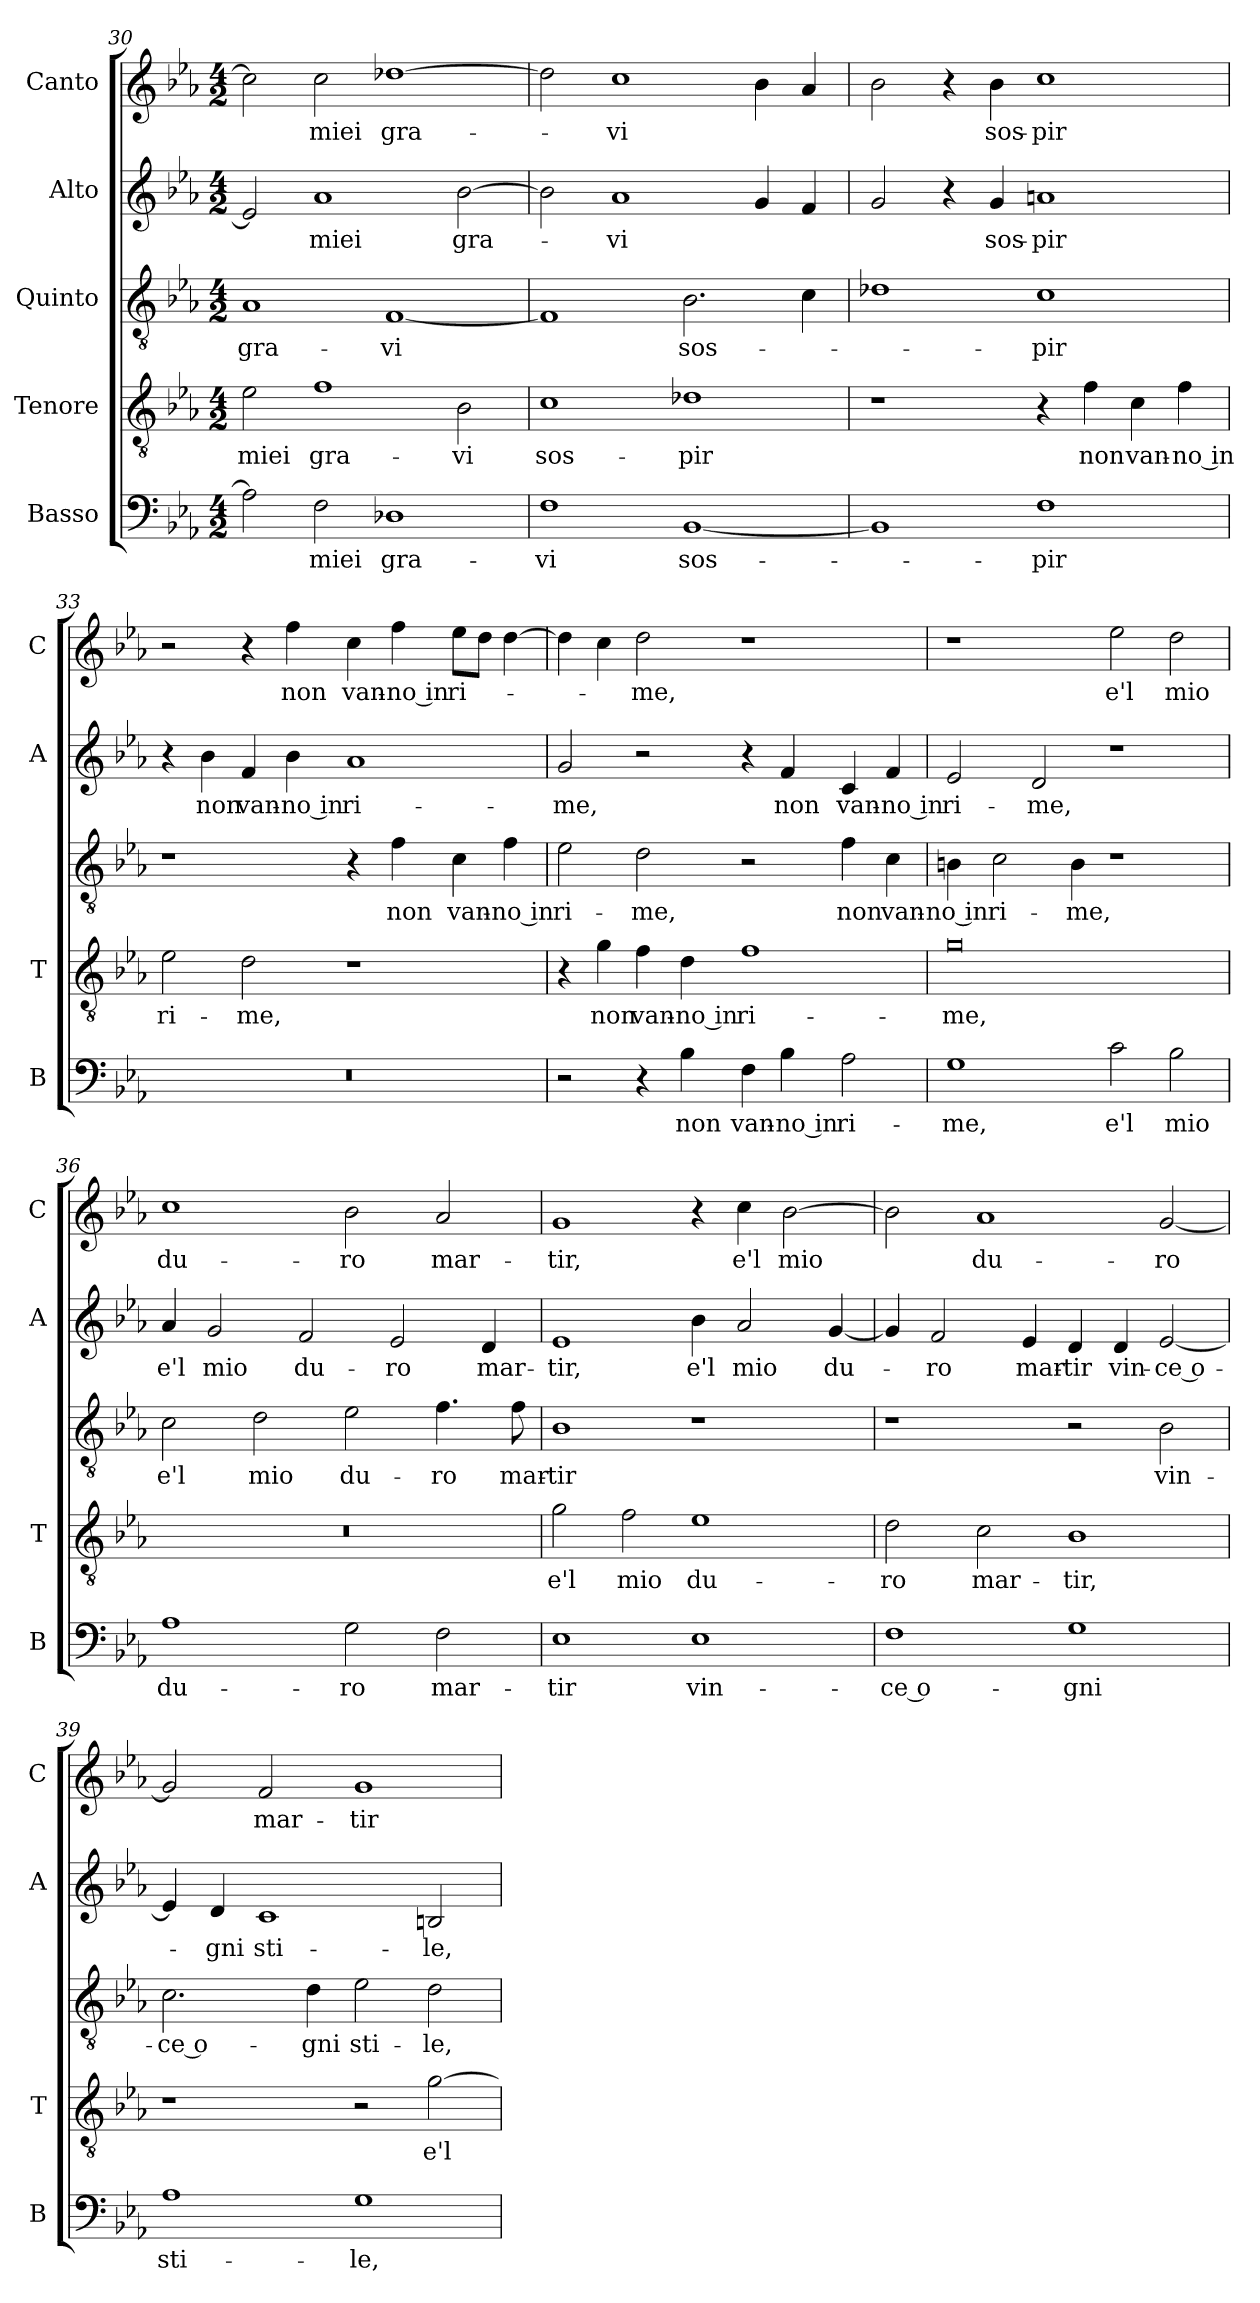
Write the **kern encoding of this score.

**kern	**text	**kern	**text	**kern	**text	**kern	**text	**kern	**text
*part5	*part5	*part4	*part4	*part3	*part3	*part2	*part2	*part1	*part1
*staff5	*staff5	*staff4	*staff4	*staff3	*staff3	*staff2	*staff2	*staff1	*staff1
*I"Basso	*	*I"Tenore	*	*I"Quinto	*	*I"Alto	*	*I"Canto	*
*I'B	*	*I'T	*	*	*	*I'A	*	*I'C	*
*clefF4	*	*clefGv2	*	*clefGv2	*	*clefG2	*	*clefG2	*
*k[b-e-a-]	*	*k[b-e-a-]	*	*k[b-e-a-]	*	*k[b-e-a-]	*	*k[b-e-a-]	*
*E-:	*	*E-:	*	*E-:	*	*E-:	*	*E-:	*
*M4/2	*	*M4/2	*	*M4/2	*	*M4/2	*	*M4/2	*
=30	=30	=30	=30	=30	=30	=30	=30	=30	=30
!	!	!	!LO:LY:b	!	!LO:LY:b	!	!	!	!
2A-\]	.	2e-\	miei	1A-	gra-	2e-/]	.	2cc\]	.
!	!LO:LY:b	!	!LO:LY:b	!	!	!	!LO:LY:b	!	!LO:LY:b
2F\	miei	1f	gra-	.	.	1a-	miei	2cc\	miei
!	!LO:LY:b	!	!	!	!LO:LY:b	!	!	!	!LO:LY:b
1D-X	gra-	.	.	[1F	-vi	.	.	[1dd-X	gra-
!	!	!	!LO:LY:b	!	!	!	!LO:LY:b	!	!
.	.	2B-\	-vi	.	.	[2b-\	gra-	.	.
=31	=31	=31	=31	=31	=31	=31	=31	=31	=31
!	!LO:LY:b	!	!LO:LY:b	!	!	!	!	!	!
1F	-vi	1c	sos-	1F]	.	2b-\]	.	2dd-\]	.
!	!	!	!	!	!	!	!LO:LY:b	!	!LO:LY:b
.	.	.	.	.	.	1a-	-vi	1cc	-vi
!	!LO:LY:b	!	!LO:LY:b	!	!LO:LY:b	!	!	!	!
[1BB-	sos-	1d-X	-pir	2.B-\	sos-	.	.	.	.
.	.	.	.	.	.	4g/	.	4b-\	.
.	.	.	.	4c\	.	4f/	.	4a-/	.
!!LO:LB:g=z
=32	=32	=32	=32	=32	=32	=32	=32	=32	=32
1BB-]	.	1r	.	1d-X	.	2g/	.	2b-\	.
.	.	.	.	.	.	4r	.	4r	.
!	!	!	!	!	!	!	!LO:LY:b	!	!LO:LY:b
.	.	.	.	.	.	4g/	sos-	4b-\	sos-
!	!LO:LY:b	!	!	!	!LO:LY:b	!	!LO:LY:b	!	!LO:LY:b
1F	-pir	4r	.	1c	-pir	1an	-pir	1cc	-pir
!	!	!	!LO:LY:b	!	!	!	!	!	!
.	.	4f\	non	.	.	.	.	.	.
!	!	!	!LO:LY:b	!	!	!	!	!	!
.	.	4c\	van-	.	.	.	.	.	.
!	!	!	!LO:LY:b	!	!	!	!	!	!
.	.	4f\	-no in	.	.	.	.	.	.
=33	=33	=33	=33	=33	=33	=33	=33	=33	=33
!	!	!	!LO:LY:b	!	!	!	!	!	!
0r	.	2e-\	ri-	1r	.	4r	.	2r	.
!	!	!	!	!	!	!	!LO:LY:b	!	!
.	.	.	.	.	.	4b-\	non	.	.
!	!	!	!LO:LY:b	!	!	!	!LO:LY:b	!	!
.	.	2d\	-me,	.	.	4f/	van-	4r	.
!	!	!	!	!	!	!	!LO:LY:b	!	!LO:LY:b
.	.	.	.	.	.	4b-\	-no in	4ff\	non
!	!	!	!	!	!	!	!LO:LY:b	!	!LO:LY:b
.	.	1r	.	4r	.	1a-	ri-	4cc\	van-
!	!	!	!	!	!LO:LY:b	!	!	!	!LO:LY:b
.	.	.	.	4f\	non	.	.	4ff\	-no in
!	!	!	!	!	!LO:LY:b	!	!	!	!LO:LY:b
.	.	.	.	4c\	van-	.	.	8ee-\L	ri-
.	.	.	.	.	.	.	.	8dd\J	.
!	!	!	!	!	!LO:LY:b	!	!	!	!
.	.	.	.	4f\	-no in	.	.	[4dd\	.
=34	=34	=34	=34	=34	=34	=34	=34	=34	=34
!	!	!	!	!	!LO:LY:b	!	!LO:LY:b	!	!
2r	.	4r	.	2e-\	ri-	2g/	-me,	4dd\]	.
!	!	!	!LO:LY:b	!	!	!	!	!	!
.	.	4g\	non	.	.	.	.	4cc\	.
!	!	!	!LO:LY:b	!	!LO:LY:b	!	!	!	!LO:LY:b
4r	.	4f\	van-	2d\	-me,	2r	.	2dd\	-me,
!	!LO:LY:b	!	!LO:LY:b	!	!	!	!	!	!
4B-\	non	4d\	-no in	.	.	.	.	.	.
!	!LO:LY:b	!	!LO:LY:b	!	!	!	!	!	!
4F\	van-	1f	ri-	2r	.	4r	.	1r	.
!	!LO:LY:b	!	!	!	!	!	!LO:LY:b	!	!
4B-\	-no in	.	.	.	.	4f/	non	.	.
!	!LO:LY:b	!	!	!	!LO:LY:b	!	!LO:LY:b	!	!
2A-\	ri-	.	.	4f\	non	4c/	van-	.	.
!	!	!	!	!	!LO:LY:b	!	!LO:LY:b	!	!
.	.	.	.	4c\	van-	4f/	-no in	.	.
!!LO:LB:g=z
=35	=35	=35	=35	=35	=35	=35	=35	=35	=35
!	!LO:LY:b	!	!LO:LY:b	!	!LO:LY:b	!	!LO:LY:b	!	!
1G	-me,	0g	-me,	4Bn\	-no in	2e-/	ri-	1r	.
!	!	!	!	!	!LO:LY:b	!	!	!	!
.	.	.	.	2c\	ri-	.	.	.	.
!	!	!	!	!	!	!	!LO:LY:b	!	!
.	.	.	.	.	.	2d/	-me,	.	.
!	!	!	!	!	!LO:LY:b	!	!	!	!
.	.	.	.	4B\	-me,	.	.	.	.
!	!LO:LY:b	!	!	!	!	!	!	!	!LO:LY:b
2c\	e'l	.	.	1r	.	1r	.	2ee-\	e'l
!	!LO:LY:b	!	!	!	!	!	!	!	!LO:LY:b
2B-\	mio	.	.	.	.	.	.	2dd\	mio
=36	=36	=36	=36	=36	=36	=36	=36	=36	=36
!	!LO:LY:b	!	!	!	!LO:LY:b	!	!LO:LY:b	!	!LO:LY:b
1A-	du-	0r	.	2c\	e'l	4a-/	e'l	1cc	du-
!	!	!	!	!	!	!	!LO:LY:b	!	!
.	.	.	.	.	.	2g/	mio	.	.
!	!	!	!	!	!LO:LY:b	!	!	!	!
.	.	.	.	2d\	mio	.	.	.	.
!	!	!	!	!	!	!	!LO:LY:b	!	!
.	.	.	.	.	.	2f/	du-	.	.
!	!LO:LY:b	!	!	!	!LO:LY:b	!	!	!	!LO:LY:b
2G\	-ro	.	.	2e-\	du-	.	.	2b-\	-ro
!	!	!	!	!	!	!	!LO:LY:b	!	!
.	.	.	.	.	.	2e-/	-ro	.	.
!	!LO:LY:b	!	!	!	!LO:LY:b	!	!	!	!LO:LY:b
2F\	mar-	.	.	4.f\	-ro	.	.	2a-/	mar-
!	!	!	!	!	!	!	!LO:LY:b	!	!
.	.	.	.	.	.	4d/	mar-	.	.
!	!	!	!	!	!LO:LY:b	!	!	!	!
.	.	.	.	8f\	mar-	.	.	.	.
=37	=37	=37	=37	=37	=37	=37	=37	=37	=37
!	!LO:LY:b	!	!LO:LY:b	!	!LO:LY:b	!	!LO:LY:b	!	!LO:LY:b
1E-	-tir	2g\	e'l	1B-	-tir	1e-	-tir,	1g	-tir,
!	!	!	!LO:LY:b	!	!	!	!	!	!
.	.	2f\	mio	.	.	.	.	.	.
!	!LO:LY:b	!	!LO:LY:b	!	!	!	!LO:LY:b	!	!
1E-	vin-	1e-	du-	1r	.	4b-\	e'l	4r	.
!	!	!	!	!	!	!	!LO:LY:b	!	!LO:LY:b
.	.	.	.	.	.	2a-/	mio	4cc\	e'l
!	!	!	!	!	!	!	!	!	!LO:LY:b
.	.	.	.	.	.	.	.	[2b-\	mio
!	!	!	!	!	!	!	!LO:LY:b	!	!
.	.	.	.	.	.	[4g/	du-	.	.
=38	=38	=38	=38	=38	=38	=38	=38	=38	=38
!	!LO:LY:b	!	!LO:LY:b	!	!	!	!	!	!
1F	-ce o-	2d\	-ro	1r	.	4g/]	.	2b-\]	.
!	!	!	!	!	!	!	!LO:LY:b	!	!
.	.	.	.	.	.	2f/	-ro	.	.
!	!	!	!LO:LY:b	!	!	!	!	!	!LO:LY:b
.	.	2c\	mar-	.	.	.	.	1a-	du-
!	!	!	!	!	!	!	!LO:LY:b	!	!
.	.	.	.	.	.	4e-/	mar-	.	.
!	!LO:LY:b	!	!LO:LY:b	!	!	!	!LO:LY:b	!	!
1G	-gni	1B-	-tir,	2r	.	4d/	-tir	.	.
!	!	!	!	!	!	!	!LO:LY:b	!	!
.	.	.	.	.	.	4d/	vin-	.	.
!	!	!	!	!	!LO:LY:b	!	!LO:LY:b	!	!LO:LY:b
.	.	.	.	2B-\	vin-	[2e-/	-ce o-	[2g/	-ro
!!LO:PB:g=z
=39	=39	=39	=39	=39	=39	=39	=39	=39	=39
!	!LO:LY:b	!	!	!	!LO:LY:b	!	!	!	!
1A-	sti-	1r	.	2.c\	-ce o-	4e-/]	.	2g/]	.
!	!	!	!	!	!	!	!LO:LY:b	!	!
.	.	.	.	.	.	4d/	-gni	.	.
!	!	!	!	!	!	!	!LO:LY:b	!	!LO:LY:b
.	.	.	.	.	.	1c	sti-	2f/	mar-
!	!	!	!	!	!LO:LY:b	!	!	!	!
.	.	.	.	4d\	-gni	.	.	.	.
!	!LO:LY:b	!	!	!	!LO:LY:b	!	!	!	!LO:LY:b
1G	-le,	2r	.	2e-\	sti-	.	.	1g	-tir
!	!	!	!LO:LY:b	!	!LO:LY:b	!	!LO:LY:b	!	!
.	.	[2g\	e'l	2d\	-le,	2Bn/	-le,	.	.
=	=	=	=	=	=	=	=	=	=
*-	*-	*-	*-	*-	*-	*-	*-	*-	*-
